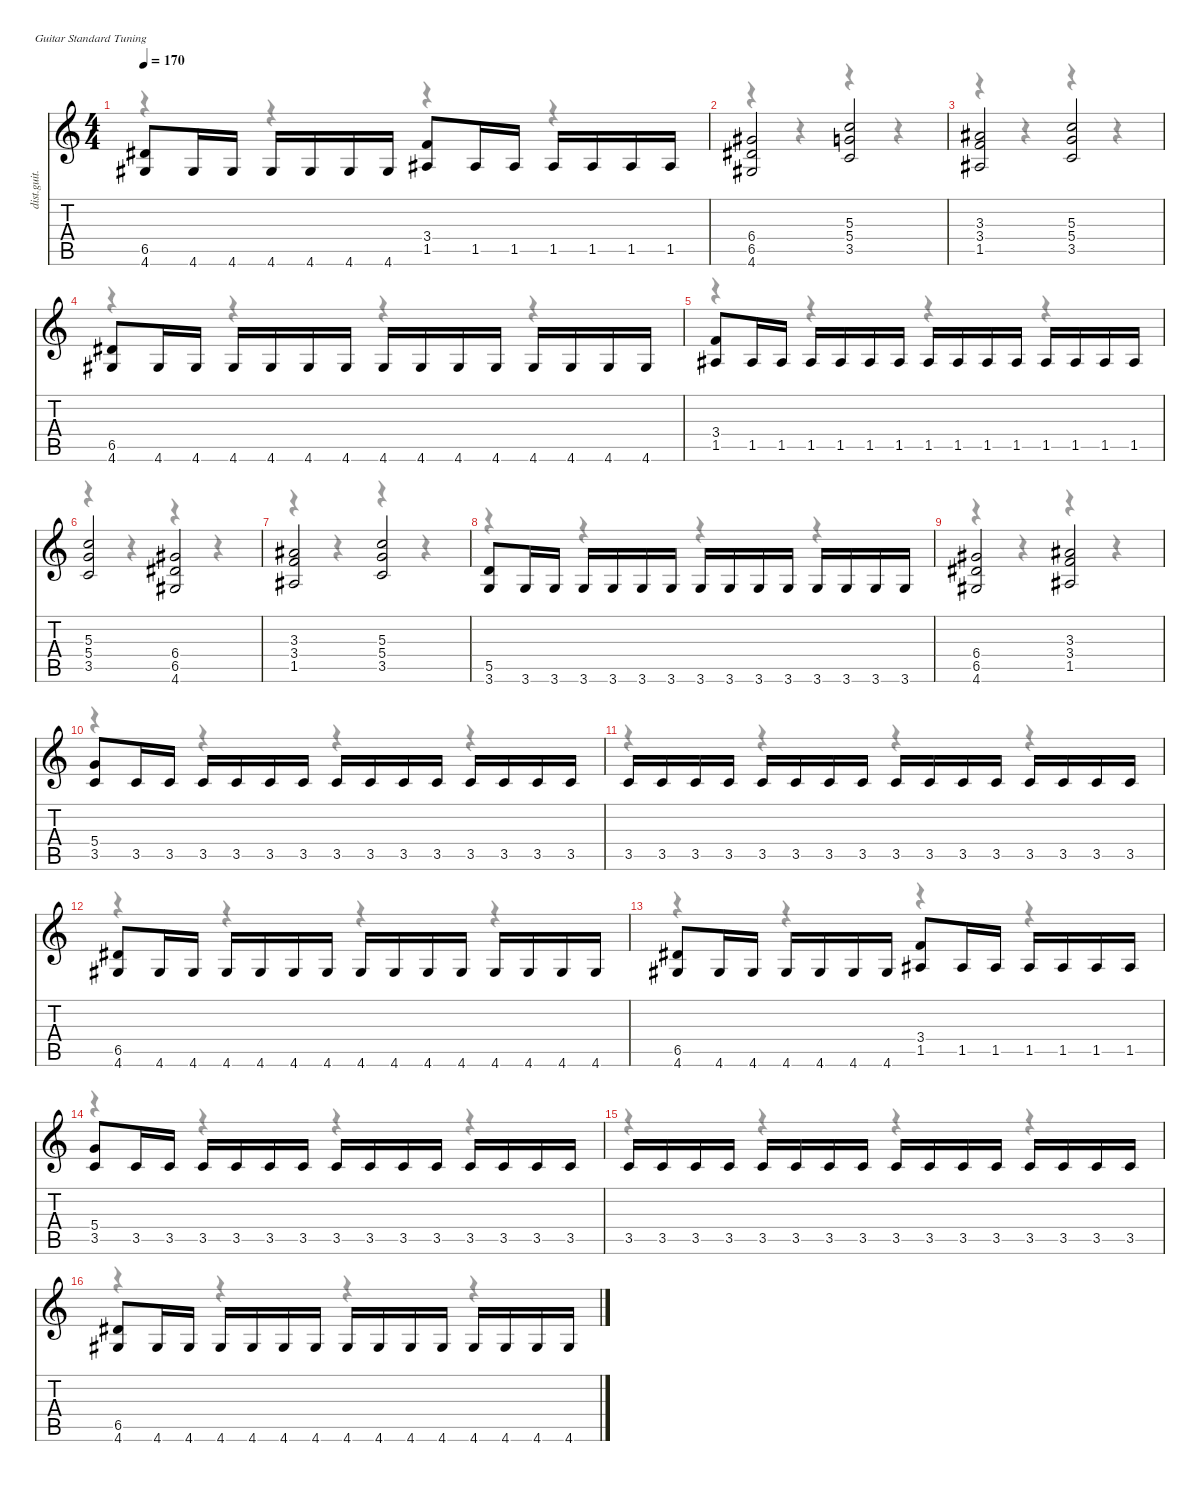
\defaultSystemsLayout 4
\hideDynamics
\bracketExtendMode nobrackets
\otherSystemsTrackNameOrientation horizontal
\track ("Sam Totman (Rythm Guitar)" "dist.guit.") {instrument distortionguitar}
\staff {score tabs}
\tuning (E4 B3 G3 D3 A2 E2)
\voice
\ts (4 4)
\tempo 170
\clef g2
\ks c
(6.5{acc #} 4.6{acc #}).8{dy f} 4.6{acc #}.16 4.6{acc #}.16 4.6{acc #}.16 4.6{acc #}.16 4.6{acc #}.16 4.6{acc #}.16 (3.4 1.5{acc #}).8 1.5{acc #}.16 1.5{acc #}.16 1.5{acc #}.16 1.5{acc #}.16 1.5{acc #}.16 1.5{acc #}.16 |
(6.4{acc #} 6.5{acc #} 4.6{acc #}).2 (5.3 5.4 3.5).2 |
(3.3{acc #} 3.4 1.5{acc #}).2 (5.3 5.4 3.5).2 |
(6.5{acc #} 4.6{acc #}).8 4.6{acc #}.16 4.6{acc #}.16 4.6{acc #}.16 4.6{acc #}.16 4.6{acc #}.16 4.6{acc #}.16 4.6{acc #}.16 4.6{acc #}.16 4.6{acc #}.16 4.6{acc #}.16 4.6{acc #}.16 4.6{acc #}.16 4.6{acc #}.16 4.6{acc #}.16 |
(3.4 1.5{acc #}).8 1.5{acc #}.16 1.5{acc #}.16 1.5{acc #}.16 1.5{acc #}.16 1.5{acc #}.16 1.5{acc #}.16 1.5{acc #}.16 1.5{acc #}.16 1.5{acc #}.16 1.5{acc #}.16 1.5{acc #}.16 1.5{acc #}.16 1.5{acc #}.16 1.5{acc #}.16 |
(5.3 5.4 3.5).2 (6.4{acc #} 6.5{acc #} 4.6{acc #}).2 |
(3.3{acc #} 3.4 1.5{acc #}).2 (5.3 5.4 3.5).2 |
(5.5 3.6).8 3.6.16 3.6.16 3.6.16 3.6.16 3.6.16 3.6.16 3.6.16 3.6.16 3.6.16 3.6.16 3.6.16 3.6.16 3.6.16 3.6.16 |
(6.4{acc #} 6.5{acc #} 4.6{acc #}).2 (3.3{acc #} 3.4 1.5{acc #}).2 |
(5.4 3.5).8 3.5.16 3.5.16 3.5.16 3.5.16 3.5.16 3.5.16 3.5.16 3.5.16 3.5.16 3.5.16 3.5.16 3.5.16 3.5.16 3.5.16 |
3.5.16 3.5.16 3.5.16 3.5.16 3.5.16 3.5.16 3.5.16 3.5.16 3.5.16 3.5.16 3.5.16 3.5.16 3.5.16 3.5.16 3.5.16 3.5.16 |
(6.5{acc #} 4.6{acc #}).8 4.6{acc #}.16 4.6{acc #}.16 4.6{acc #}.16 4.6{acc #}.16 4.6{acc #}.16 4.6{acc #}.16 4.6{acc #}.16 4.6{acc #}.16 4.6{acc #}.16 4.6{acc #}.16 4.6{acc #}.16 4.6{acc #}.16 4.6{acc #}.16 4.6{acc #}.16 |
(6.5{acc #} 4.6{acc #}).8 4.6{acc #}.16 4.6{acc #}.16 4.6{acc #}.16 4.6{acc #}.16 4.6{acc #}.16 4.6{acc #}.16 (3.4 1.5{acc #}).8 1.5{acc #}.16 1.5{acc #}.16 1.5{acc #}.16 1.5{acc #}.16 1.5{acc #}.16 1.5{acc #}.16 |
(5.4 3.5).8 3.5.16 3.5.16 3.5.16 3.5.16 3.5.16 3.5.16 3.5.16 3.5.16 3.5.16 3.5.16 3.5.16 3.5.16 3.5.16 3.5.16 |
3.5.16 3.5.16 3.5.16 3.5.16 3.5.16 3.5.16 3.5.16 3.5.16 3.5.16 3.5.16 3.5.16 3.5.16 3.5.16 3.5.16 3.5.16 3.5.16 |
(6.5{acc #} 4.6{acc #}).8 4.6{acc #}.16 4.6{acc #}.16 4.6{acc #}.16 4.6{acc #}.16 4.6{acc #}.16 4.6{acc #}.16 4.6{acc #}.16 4.6{acc #}.16 4.6{acc #}.16 4.6{acc #}.16 4.6{acc #}.16 4.6{acc #}.16 4.6{acc #}.16 4.6{acc #}.16
\voice
\clef g2
\ottava regular
\simile none
\ks c
r.4{dy mf} r.4 r.4 r.4 |
r.4 r.4 r.4 r.4 |
r.4 r.4 r.4 r.4 |
r.4 r.4 r.4 r.4 |
r.4 r.4 r.4 r.4 |
r.4 r.4 r.4 r.4 |
r.4 r.4 r.4 r.4 |
r.4 r.4 r.4 r.4 |
r.4 r.4 r.4 r.4 |
r.4 r.4 r.4 r.4 |
r.4 r.4 r.4 r.4 |
r.4 r.4 r.4 r.4 |
r.4 r.4 r.4 r.4 |
r.4 r.4 r.4 r.4 |
r.4 r.4 r.4 r.4 |
r.4 r.4 r.4 r.4
